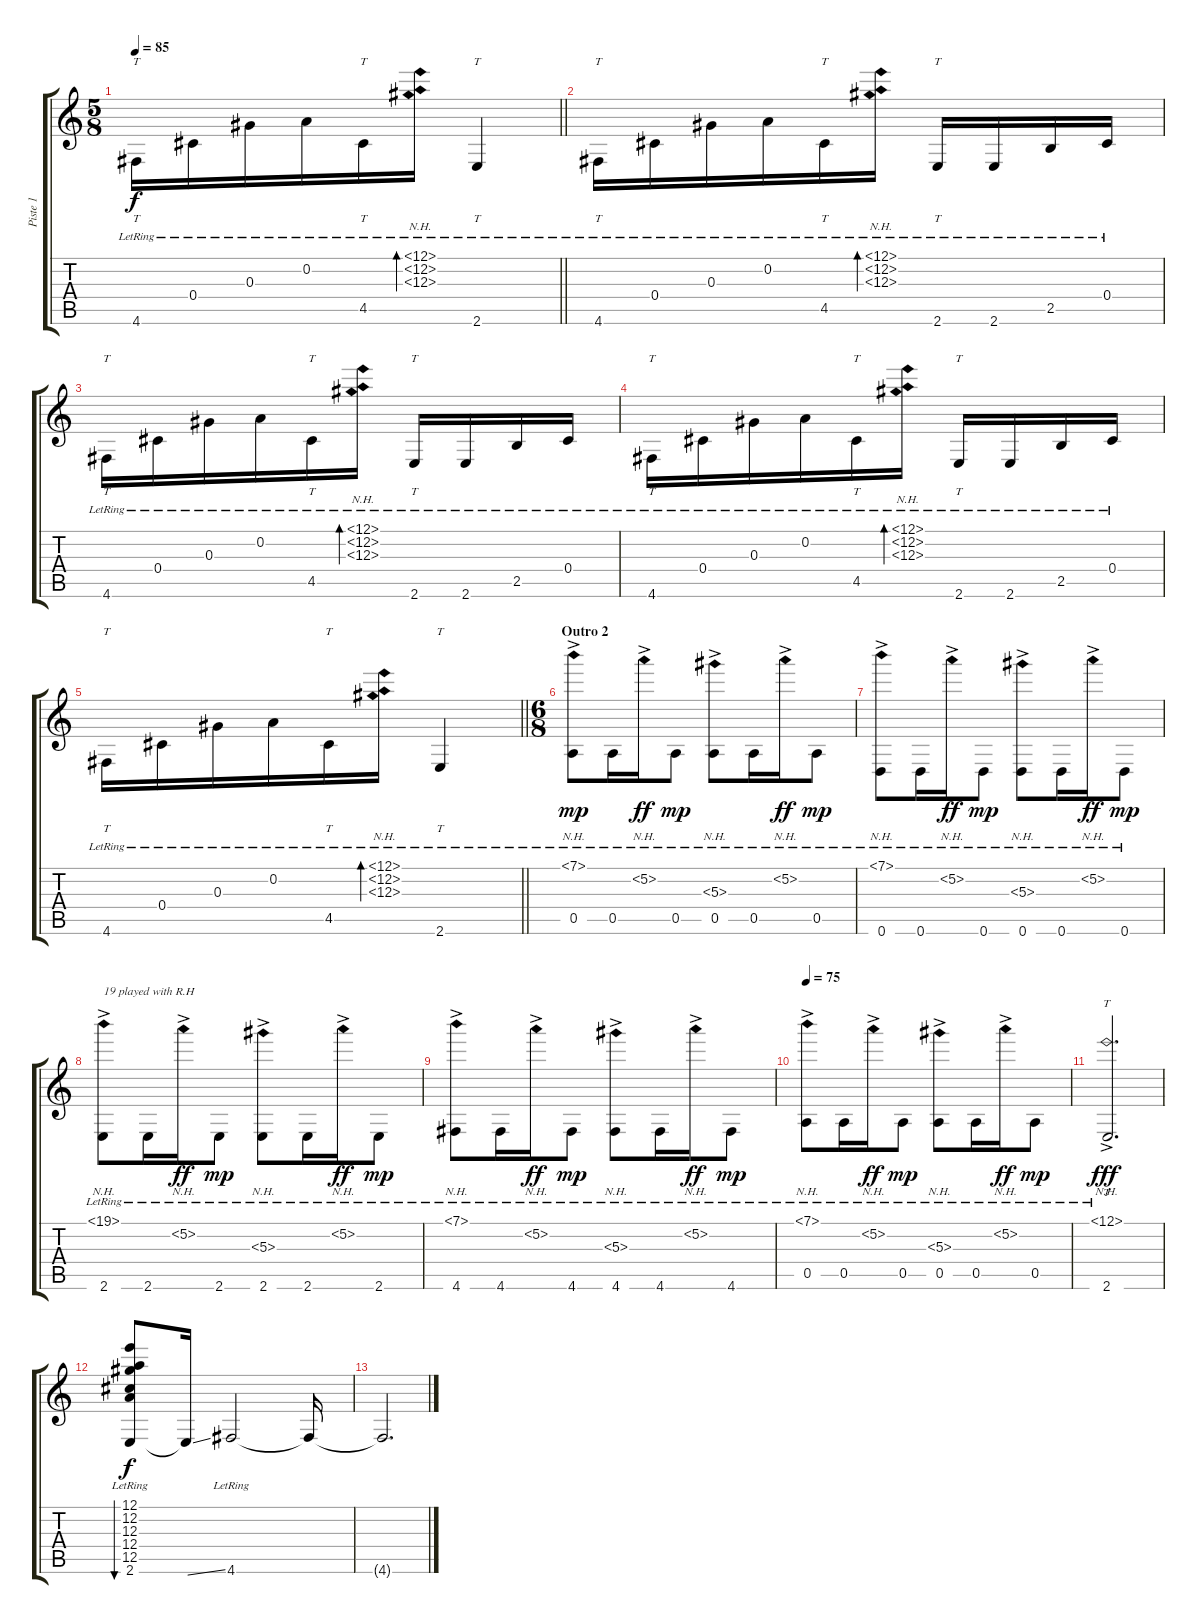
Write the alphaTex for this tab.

\track ("Piste 1" "Piste 1") {instrument acousticguitarsteel}
\staff {score tabs}
\tuning (E4 A3 Ab3 Db3 A2 D2) {hide}
\ts (5 8)
\tempo 85
\clef g2
\barLineRight lightlight
\ks c
4.6{lr}.16{tt dy f} 0.4{lr}.16 0.3{lr}.16 0.2{lr}.16 4.5{lr}.16{tt} (0.1{nh lr} 0.2{nh lr} 0.3{nh lr}).16{bd 60} 2.6{lr}.4{tt} |
4.6{lr}.16{tt} 0.4{lr}.16 0.3{lr}.16 0.2{lr}.16 4.5{lr}.16{tt} (0.1{nh lr} 0.2{nh lr} 0.3{nh lr}).16{bd 60} 2.6{lr}.16{tt} 2.6{lr}.16 2.5{lr}.16 0.4{lr}.16 |
4.6{lr}.16{tt} 0.4{lr}.16 0.3{lr}.16 0.2{lr}.16 4.5{lr}.16{tt} (0.1{nh lr} 0.2{nh lr} 0.3{nh lr}).16{bd 60} 2.6{lr}.16{tt} 2.6{lr}.16 2.5{lr}.16 0.4{lr}.16 |
4.6{lr}.16{tt} 0.4{lr}.16 0.3{lr}.16 0.2{lr}.16 4.5{lr}.16{tt} (0.1{nh lr} 0.2{nh lr} 0.3{nh lr}).16{bd 60} 2.6{lr}.16{tt} 2.6{lr}.16 2.5{lr}.16 0.4{lr}.16 |
\barLineRight lightlight
4.6{lr}.16{tt} 0.4{lr}.16 0.3{lr}.16 0.2{lr}.16 4.5{lr}.16{tt} (0.1{nh lr} 0.2{nh lr} 0.3{nh lr}).16{bd 60} 2.6{lr}.4{tt} |
\ts (6 8)
\section ("" "Outro 2")
(7.1{nh ac lr} 0.5{lr}).8{dy mp} 0.5{lr}.16 5.2{nh ac lr}.16{dy ff} 0.5{lr}.8{dy mp} (5.3{nh ac lr} 0.5{lr}).8 0.5{lr}.16 5.2{nh ac lr}.16{dy ff} 0.5{lr}.8{dy mp} |
(7.1{nh ac lr} 0.6{lr}).8 0.6{lr}.16 5.2{nh ac lr}.16{dy ff} 0.6{lr}.8{dy mp} (5.3{nh ac lr} 0.6{lr}).8 0.6{lr}.16 5.2{nh ac lr}.16{dy ff} 0.6{lr}.8{dy mp} |
(19.1{nh ac lr} 2.6{lr}).8{txt "19 played with R.H"} 2.6{lr}.16 5.2{nh ac lr}.16{dy ff} 2.6{lr}.8{dy mp} (5.3{nh ac lr} 2.6{lr}).8 2.6{lr}.16 5.2{nh ac lr}.16{dy ff} 2.6{lr}.8{dy mp} |
(7.1{nh ac lr} 4.6{lr}).8 4.6{lr}.16 5.2{nh ac lr}.16{dy ff} 4.6{lr}.8{dy mp} (5.3{nh ac lr} 4.6{lr}).8 4.6{lr}.16 5.2{nh ac lr}.16{dy ff} 4.6{lr}.8{dy mp} |
\tempo 75
(7.1{nh ac lr} 0.5{lr}).8 0.5{lr}.16 5.2{nh ac lr}.16{dy ff} 0.5{lr}.8{dy mp} (5.3{nh ac lr} 0.5{lr}).8 0.5{lr}.16 5.2{nh ac lr}.16{dy ff} 0.5{lr}.8{dy mp} |
(12.1{nh ac lr} 2.6{lr}).2{tt d dy fff} |
(12.1{lr} 12.2{lr} 12.3{lr} 12.4{lr} 12.5{lr} 2.6{lr}).8{bu 480 dy f} 2.6{ss t}.16 4.6{lr}.2 4.6{t}.16 |
4.6{t}.2{d}
